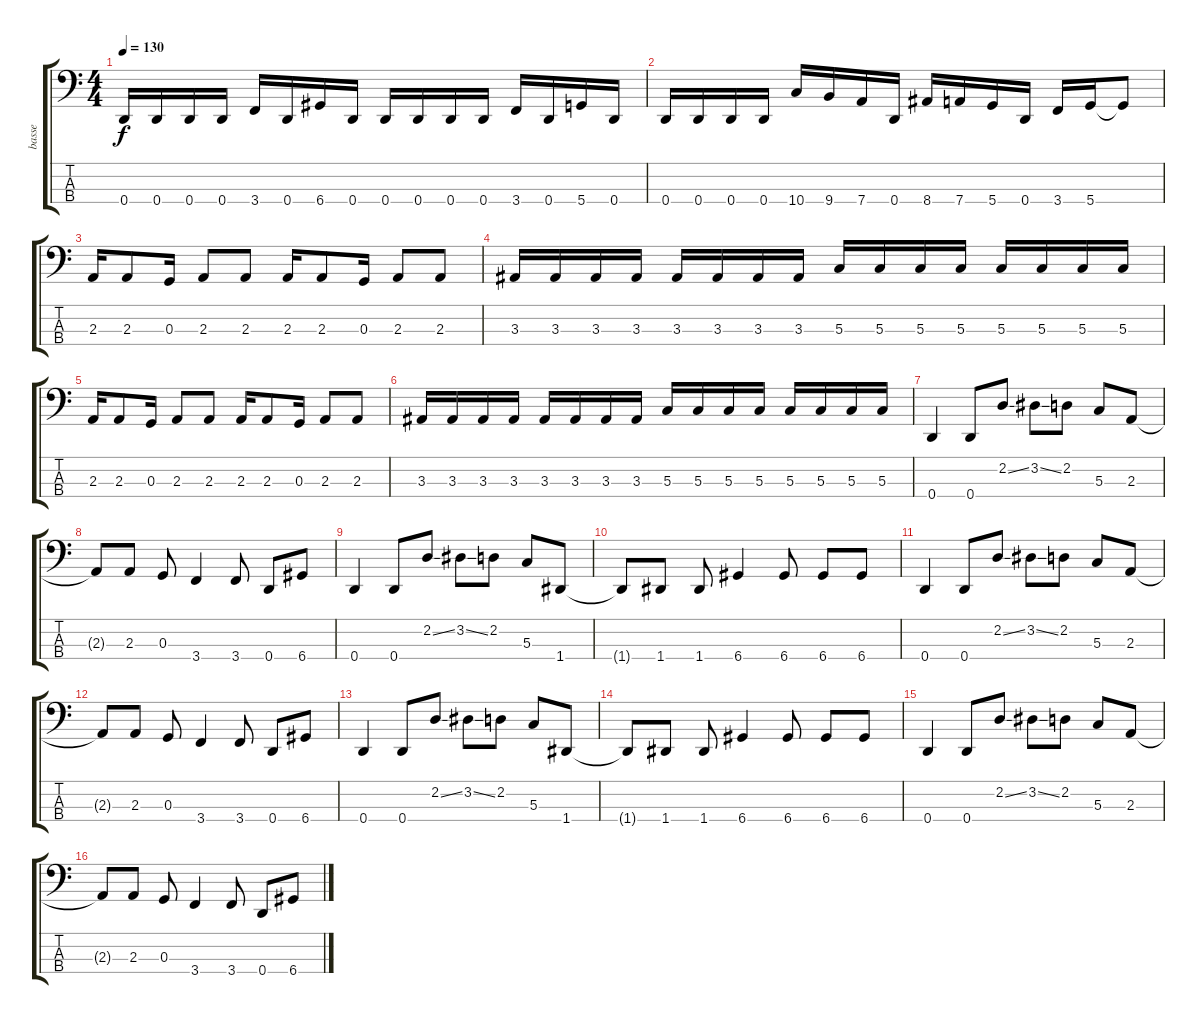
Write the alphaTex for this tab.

\track ("basse" "basse") {instrument electricbasspick}
\staff {score tabs}
\tuning (F2 C2 G1 D1) {hide}
\ts (4 4)
\tempo 130
\clef f4
\ks c
0.4.16{dy f} 0.4.16 0.4.16 0.4.16 3.4.16 0.4.16 6.4.16 0.4.16 0.4.16 0.4.16 0.4.16 0.4.16 3.4.16 0.4.16 5.4.16 0.4.16 |
0.4.16 0.4.16 0.4.16 0.4.16 10.4.16 9.4.16 7.4.16 0.4.16 8.4.16 7.4.16 5.4.16 0.4.16 3.4.16 5.4.16 5.4{t}.8 |
2.3.16 2.3.8 0.3.16 2.3.8 2.3.8 2.3.16 2.3.8 0.3.16 2.3.8 2.3.8 |
3.3.16 3.3.16 3.3.16 3.3.16 3.3.16 3.3.16 3.3.16 3.3.16 5.3.16 5.3.16 5.3.16 5.3.16 5.3.16 5.3.16 5.3.16 5.3.16 |
2.3.16 2.3.8 0.3.16 2.3.8 2.3.8 2.3.16 2.3.8 0.3.16 2.3.8 2.3.8 |
3.3.16 3.3.16 3.3.16 3.3.16 3.3.16 3.3.16 3.3.16 3.3.16 5.3.16 5.3.16 5.3.16 5.3.16 5.3.16 5.3.16 5.3.16 5.3.16 |
0.4.4 0.4.8 2.2{ss}.8 3.2{ss}.8 2.2.8 5.3.8 2.3.8 |
2.3{t}.8 2.3.8 0.3.8 3.4.4 3.4.8 0.4.8 6.4.8 |
0.4.4 0.4.8 2.2{ss}.8 3.2{ss}.8 2.2.8 5.3.8 1.4.8 |
1.4{t}.8 1.4.8 1.4.8 6.4.4 6.4.8 6.4.8 6.4.8 |
0.4.4 0.4.8 2.2{ss}.8 3.2{ss}.8 2.2.8 5.3.8 2.3.8 |
2.3{t}.8 2.3.8 0.3.8 3.4.4 3.4.8 0.4.8 6.4.8 |
0.4.4 0.4.8 2.2{ss}.8 3.2{ss}.8 2.2.8 5.3.8 1.4.8 |
1.4{t}.8 1.4.8 1.4.8 6.4.4 6.4.8 6.4.8 6.4.8 |
0.4.4 0.4.8 2.2{ss}.8 3.2{ss}.8 2.2.8 5.3.8 2.3.8 |
2.3{t}.8 2.3.8 0.3.8 3.4.4 3.4.8 0.4.8 6.4.8
